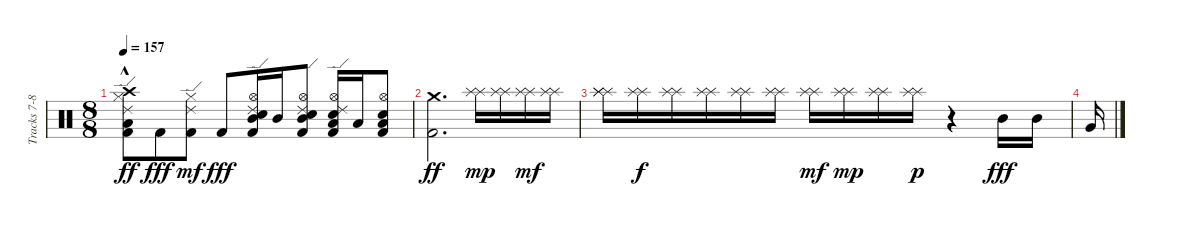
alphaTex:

\track ("Tracks 7-8-9-10-11-12" "Tracks 7-8") {instrument percussion}
\staff {score}
\articulation defaults
\ts (8 8)
\tempo 157
\clef neutral
\ks c
("Kick (hit) 2" "Hi-Hat (closed)" "Ride (edge) 2" "Low Floor Tom (hit)" "Crash high (hit)"{hac}).8{dy ff} "Kick (hit) 2".8{dy fff} ("Kick (hit) 2" "Hi-Hat (closed)" "Ride (edge) 2").8{dy mf} "Kick (hit) 2".8{dy fff} ("Kick (hit) 2" "Snare (hit) 2" "Hi-Hat (open)" "Ride (edge) 2" "Mid Tom (hit)").16 "Mid Tom (hit)".16 ("Kick (hit) 2" "Snare (hit) 2" "Hi-Hat (open)" "Ride (edge) 2" "Mid Tom (hit)").8 ("Kick (hit) 2" "Snare (hit) 2" "Hi-Hat (open)" "Ride (edge) 2" "Low Tom (hit)").16 "Low Tom (hit)".16 ("Kick (hit) 2" "Snare (hit) 2" "Hi-Hat (open)" "Low Tom (hit)").8 |
("Kick (hit) 2" "Crash medium (hit)").2{d dy ff} ("Splash (hit)" "Splash (hit)").16{dy mp} ("Splash (hit)" "Splash (hit)").16 ("Splash (hit)" "Splash (hit)").16{dy mf} ("Splash (hit)" "Splash (hit)").16 |
("Splash (hit)" "Splash (hit)" "Splash (hit)").16 ("Splash (hit)" "Splash (hit)").16{dy f} ("Splash (hit)" "Splash (hit)").16 ("Splash (hit)" "Splash (hit)").16 ("Splash (hit)" "Splash (hit)").16 ("Splash (hit)" "Splash (hit)").16 ("Splash (hit)" "Splash (hit)").16{dy mf} ("Splash (hit)" "Splash (hit)").16{dy mp} ("Splash (hit)" "Splash (hit)").16 ("Splash (hit)" "Splash (hit)").16{dy p} r.4 "Mid Tom (hit)".16{dy fff} "Mid Tom (hit)".16 |
"Very Low Tom (hit)".16
